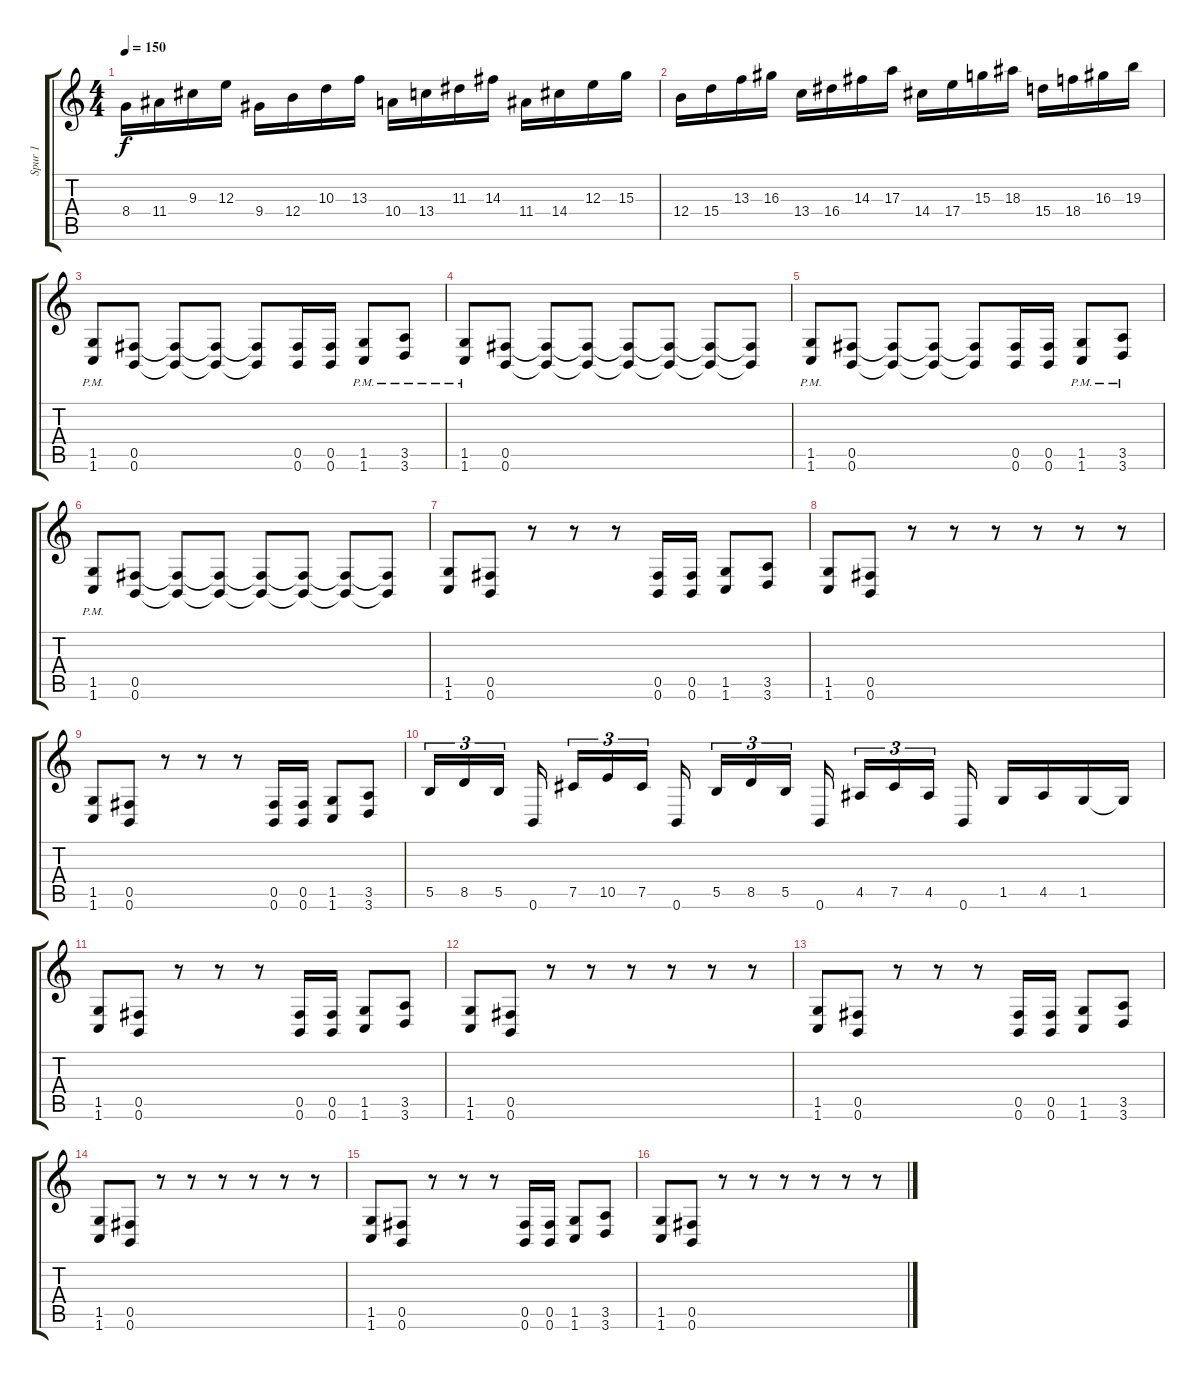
\track ("Spur 1" "Spur 1") {instrument overdrivenguitar}
\staff {score tabs}
\tuning (Db4 Ab3 E3 B2 Gb2 B1) {hide}
\ts (4 4)
\tempo 150
\clef g2
\ks c
8.4.16{dy f} 11.4.16 9.3.16 12.3.16 9.4.16 12.4.16 10.3.16 13.3.16 10.4.16 13.4.16 11.3.16 14.3.16 11.4.16 14.4.16 12.3.16 15.3.16 |
12.4.16 15.4.16 13.3.16 16.3.16 13.4.16 16.4.16 14.3.16 17.3.16 14.4.16 17.4.16 15.3.16 18.3.16 15.4.16 18.4.16 16.3.16 19.3.16 |
(1.5{pm} 1.6{pm}).8 (0.5 0.6).8 (0.5{t} 0.6{t}).8 (0.5{t} 0.6{t}).8 (0.5{t} 0.6{t}).8 (0.5 0.6).16 (0.5 0.6).16 (1.5{pm} 1.6{pm}).8 (3.5{pm} 3.6{pm}).8 |
(1.5{pm} 1.6{pm}).8 (0.5 0.6).8 (0.5{t} 0.6{t}).8 (0.5{t} 0.6{t}).8 (0.5{t} 0.6{t}).8 (0.5{t} 0.6{t}).8 (0.5{t} 0.6{t}).8 (0.5{t} 0.6{t}).8 |
(1.5{pm} 1.6{pm}).8 (0.5 0.6).8 (0.5{t} 0.6{t}).8 (0.5{t} 0.6{t}).8 (0.5{t} 0.6{t}).8 (0.5 0.6).16 (0.5 0.6).16 (1.5{pm} 1.6{pm}).8 (3.5{pm} 3.6{pm}).8 |
(1.5{pm} 1.6{pm}).8 (0.5 0.6).8 (0.5{t} 0.6{t}).8 (0.5{t} 0.6{t}).8 (0.5{t} 0.6{t}).8 (0.5{t} 0.6{t}).8 (0.5{t} 0.6{t}).8 (0.5{t} 0.6{t}).8 |
(1.5 1.6).8 (0.5 0.6).8 r.8 r.8 r.8 (0.5 0.6).16 (0.5 0.6).16 (1.5 1.6).8 (3.5 3.6).8 |
(1.5 1.6).8 (0.5 0.6).8 r.8 r.8 r.8 r.8 r.8 r.8 |
(1.5 1.6).8 (0.5 0.6).8 r.8 r.8 r.8 (0.5 0.6).16 (0.5 0.6).16 (1.5 1.6).8 (3.5 3.6).8 |
5.5.16{tu (3 2)} 8.5.16{tu (3 2)} 5.5.16{tu (3 2) beam splitsecondary} 0.6.16{beam splitsecondary} 7.5.16{tu (3 2)} 10.5.16{tu (3 2)} 7.5.16{tu (3 2) beam splitsecondary} 0.6.16{beam splitsecondary} 5.5.16{tu (3 2)} 8.5.16{tu (3 2)} 5.5.16{tu (3 2)} 0.6.16{beam splitsecondary} 4.5.16{tu (3 2)} 7.5.16{tu (3 2)} 4.5.16{tu (3 2) beam splitsecondary} 0.6.16 1.5.16 4.5.16 1.5.16 1.5{t}.16 |
(1.5 1.6).8 (0.5 0.6).8 r.8 r.8 r.8 (0.5 0.6).16 (0.5 0.6).16 (1.5 1.6).8 (3.5 3.6).8 |
(1.5 1.6).8 (0.5 0.6).8 r.8 r.8 r.8 r.8 r.8 r.8 |
(1.5 1.6).8 (0.5 0.6).8 r.8 r.8 r.8 (0.5 0.6).16 (0.5 0.6).16 (1.5 1.6).8 (3.5 3.6).8 |
(1.5 1.6).8 (0.5 0.6).8 r.8 r.8 r.8 r.8 r.8 r.8 |
(1.5 1.6).8 (0.5 0.6).8 r.8 r.8 r.8 (0.5 0.6).16 (0.5 0.6).16 (1.5 1.6).8 (3.5 3.6).8 |
(1.5 1.6).8 (0.5 0.6).8 r.8 r.8 r.8 r.8 r.8 r.8
